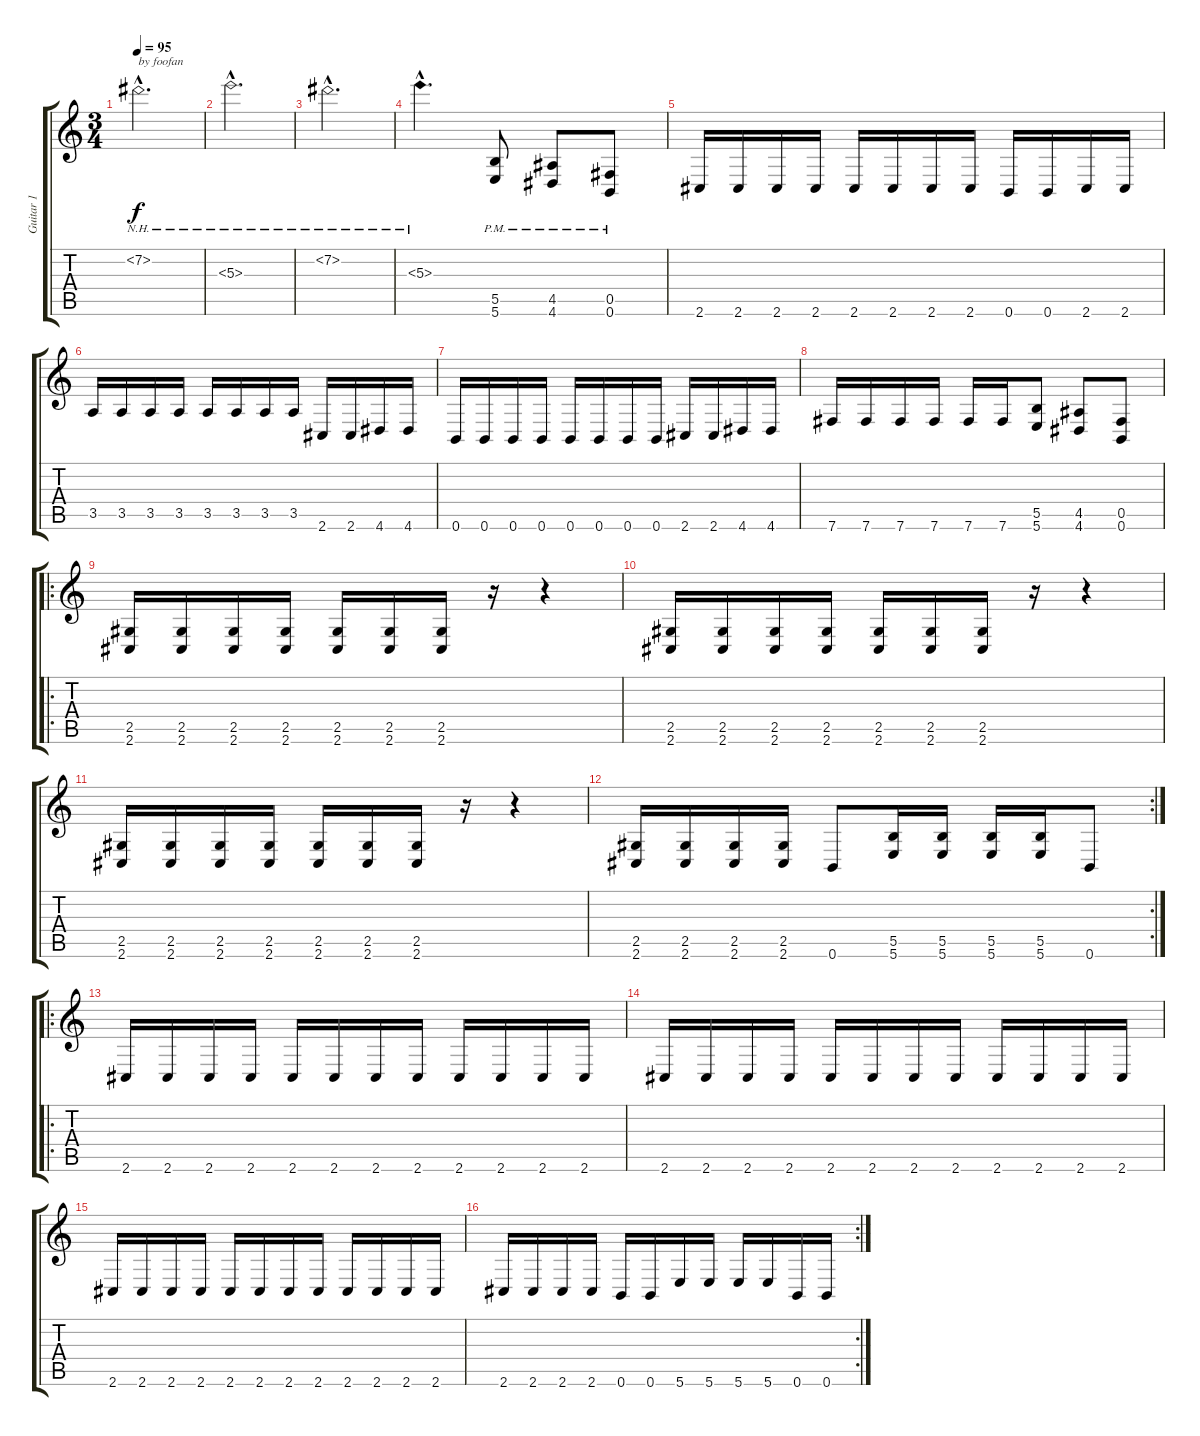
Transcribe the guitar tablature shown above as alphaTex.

\track ("Guitar 1" "Guitar 1") {instrument distortionguitar}
\staff {score tabs}
\tuning (Db4 Ab3 E3 B2 Gb2 B1) {hide}
\ts (3 4)
\tempo 95
\clef g2
\ks c
7.2{nh hac}.2{d txt "by foofan" dy f instrument distortionguitar} |
5.3{nh hac}.2{d} |
7.2{nh hac}.2{d} |
5.3{nh hac}.4{d} (5.5{pm} 5.6{pm}).8 (4.5{pm} 4.6{pm}).8 (0.5{pm} 0.6{pm}).8 |
2.6.16 2.6.16 2.6.16 2.6.16 2.6.16 2.6.16 2.6.16 2.6.16 0.6.16 0.6.16 2.6.16 2.6.16 |
3.5.16 3.5.16 3.5.16 3.5.16 3.5.16 3.5.16 3.5.16 3.5.16 2.6.16 2.6.16 4.6.16 4.6.16 |
0.6.16 0.6.16 0.6.16 0.6.16 0.6.16 0.6.16 0.6.16 0.6.16 2.6.16 2.6.16 4.6.16 4.6.16 |
7.6.16 7.6.16 7.6.16 7.6.16 7.6.16 7.6.16 (5.5 5.6).8 (4.5 4.6).8 (0.5 0.6).8 |
\ro
(2.5 2.6).16 (2.5 2.6).16 (2.5 2.6).16 (2.5 2.6).16 (2.5 2.6).16 (2.5 2.6).16 (2.5 2.6).16 r.16 r.4 |
(2.5 2.6).16 (2.5 2.6).16 (2.5 2.6).16 (2.5 2.6).16 (2.5 2.6).16 (2.5 2.6).16 (2.5 2.6).16 r.16 r.4 |
(2.5 2.6).16 (2.5 2.6).16 (2.5 2.6).16 (2.5 2.6).16 (2.5 2.6).16 (2.5 2.6).16 (2.5 2.6).16 r.16 r.4 |
\rc 2
(2.5 2.6).16 (2.5 2.6).16 (2.5 2.6).16 (2.5 2.6).16 0.6.8 (5.5 5.6).16 (5.5 5.6).16 (5.5 5.6).16 (5.5 5.6).16 0.6.8 |
\ro
2.6.16 2.6.16 2.6.16 2.6.16 2.6.16 2.6.16 2.6.16 2.6.16 2.6.16 2.6.16 2.6.16 2.6.16 |
2.6.16 2.6.16 2.6.16 2.6.16 2.6.16 2.6.16 2.6.16 2.6.16 2.6.16 2.6.16 2.6.16 2.6.16 |
2.6.16 2.6.16 2.6.16 2.6.16 2.6.16 2.6.16 2.6.16 2.6.16 2.6.16 2.6.16 2.6.16 2.6.16 |
\rc 2
2.6.16 2.6.16 2.6.16 2.6.16 0.6.16 0.6.16 5.6.16 5.6.16 5.6.16 5.6.16 0.6.16 0.6.16
